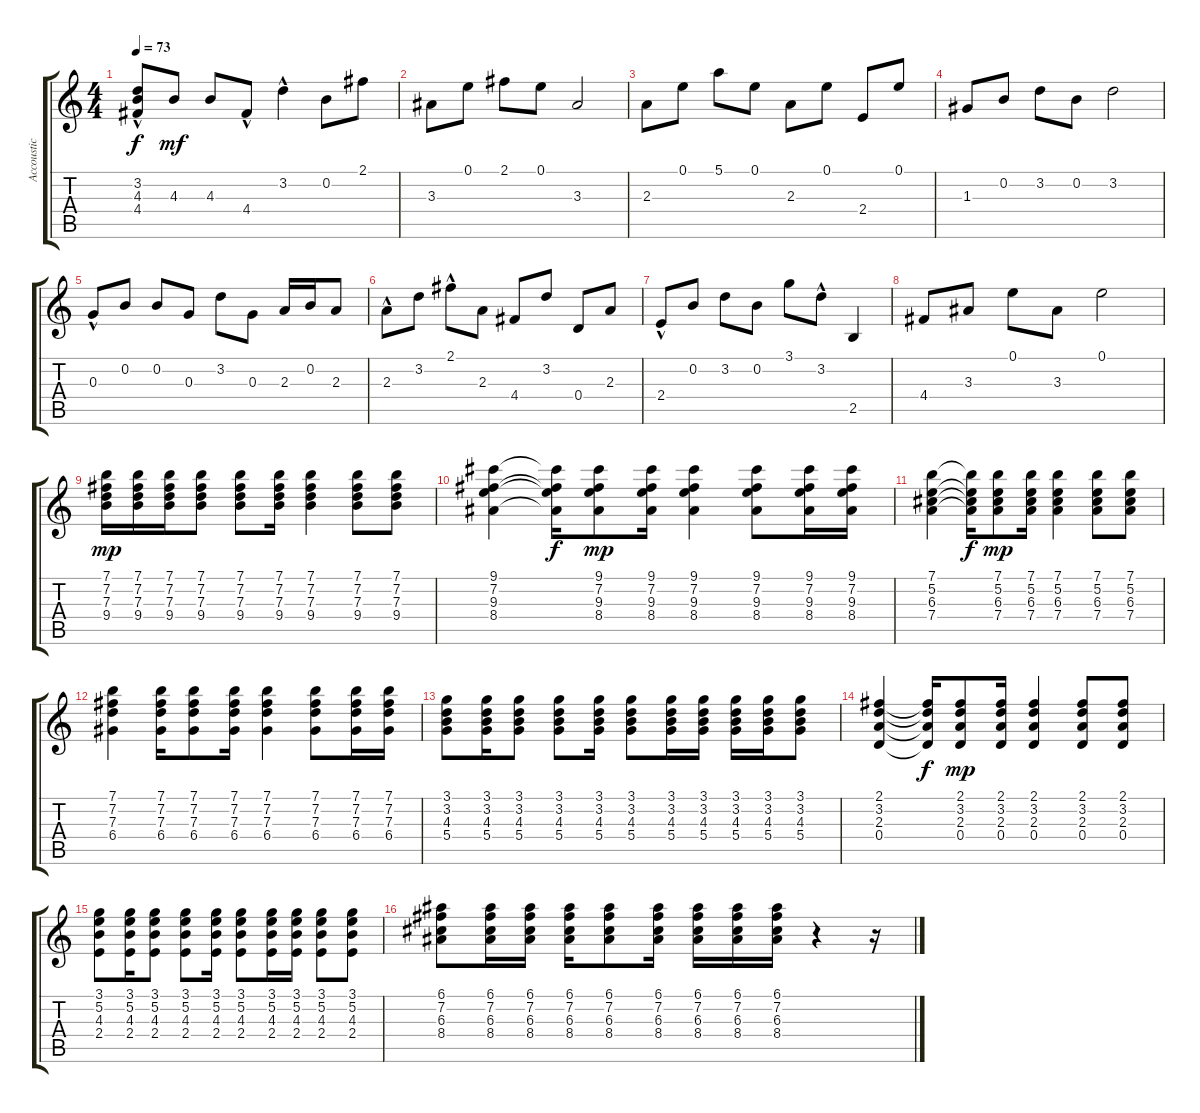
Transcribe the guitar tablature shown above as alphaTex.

\track ("Accoustic Guitar 1" "Accoustic ") {instrument acousticguitarsteel}
\staff {score tabs}
\tuning (E4 B3 G3 D3 A2 E2) {hide}
\ts (4 4)
\tempo 73
\clef g2
\ks c
(3.2 4.3 4.4{hac}).8{dy f} 4.3.8{dy mf} 4.3.8 4.4{hac}.8 3.2{hac}.4 0.2.8 2.1.8 |
3.3.8 0.1.8 2.1.8 0.1.8 3.3.2 |
2.3.8 0.1.8 5.1.8 0.1.8 2.3.8 0.1.8 2.4.8 0.1.8 |
1.3.8 0.2.8 3.2.8 0.2.8 3.2.2 |
0.3{hac}.8 0.2.8 0.2.8 0.3.8 3.2.8 0.3.8 2.3.16 0.2.16 2.3.8 |
2.3{hac}.8 3.2.8 2.1{hac}.8 2.3.8 4.4.8 3.2.8 0.4.8 2.3.8 |
2.4{hac}.8 0.2.8 3.2.8 0.2.8 3.1.8 3.2{hac}.8 2.5.4 |
4.4.8 3.3.8 0.1.8 3.3.8 0.1.2 |
(7.1 7.2 7.3 9.4).16{dy mp} (7.1 7.2 7.3 9.4).16 (7.1 7.2 7.3 9.4).16 (7.1 7.2 7.3 9.4).8 (7.1 7.2 7.3 9.4).8 (7.1 7.2 7.3 9.4).16 (7.1 7.2 7.3 9.4).4 (7.1 7.2 7.3 9.4).8 (7.1 7.2 7.3 9.4).8 |
(9.1 7.2 9.3 8.4).4 (9.1{t} 7.2{t} 9.3{t} 8.4{t}).16{dy f} (9.1 7.2 9.3 8.4).8{dy mp} (9.1 7.2 9.3 8.4).16 (9.1 7.2 9.3 8.4).4 (9.1 7.2 9.3 8.4).8 (9.1 7.2 9.3 8.4).16 (9.1 7.2 9.3 8.4).16 |
(7.1 5.2 6.3 7.4).4 (7.1{t} 5.2{t} 6.3{t} 7.4{t}).16{dy f} (7.1 5.2 6.3 7.4).8{dy mp} (7.1 5.2 6.3 7.4).16 (7.1 5.2 6.3 7.4).4 (7.1 5.2 6.3 7.4).8 (7.1 5.2 6.3 7.4).8 |
(7.1 7.2 7.3 6.4).4 (7.1 7.2 7.3 6.4).16 (7.1 7.2 7.3 6.4).8 (7.1 7.2 7.3 6.4).16 (7.1 7.2 7.3 6.4).4 (7.1 7.2 7.3 6.4).8 (7.1 7.2 7.3 6.4).16 (7.1 7.2 7.3 6.4).16 |
(3.1 3.2 4.3 5.4).8 (3.1 3.2 4.3 5.4).16 (3.1 3.2 4.3 5.4).8 (3.1 3.2 4.3 5.4).8 (3.1 3.2 4.3 5.4).16 (3.1 3.2 4.3 5.4).8 (3.1 3.2 4.3 5.4).16 (3.1 3.2 4.3 5.4).16 (3.1 3.2 4.3 5.4).16 (3.1 3.2 4.3 5.4).16 (3.1 3.2 4.3 5.4).8 |
(2.1 3.2 2.3 0.4).4 (2.1{t} 3.2{t} 2.3{t} 0.4{t}).16{dy f} (2.1 3.2 2.3 0.4).8{dy mp} (2.1 3.2 2.3 0.4).16 (2.1 3.2 2.3 0.4).4 (2.1 3.2 2.3 0.4).8 (2.1 3.2 2.3 0.4).8 |
(3.1 5.2 4.3 2.4).8 (3.1 5.2 4.3 2.4).16 (3.1 5.2 4.3 2.4).8 (3.1 5.2 4.3 2.4).8 (3.1 5.2 4.3 2.4).16 (3.1 5.2 4.3 2.4).8 (3.1 5.2 4.3 2.4).16 (3.1 5.2 4.3 2.4).16 (3.1 5.2 4.3 2.4).8 (3.1 5.2 4.3 2.4).8 |
(6.1 7.2 6.3 8.4).8 (6.1 7.2 6.3 8.4).16 (6.1 7.2 6.3 8.4).16 (6.1 7.2 6.3 8.4).16 (6.1 7.2 6.3 8.4).8 (6.1 7.2 6.3 8.4).16 (6.1 7.2 6.3 8.4).16 (6.1 7.2 6.3 8.4).16 (6.1 7.2 6.3 8.4).16 r.4 r.16
